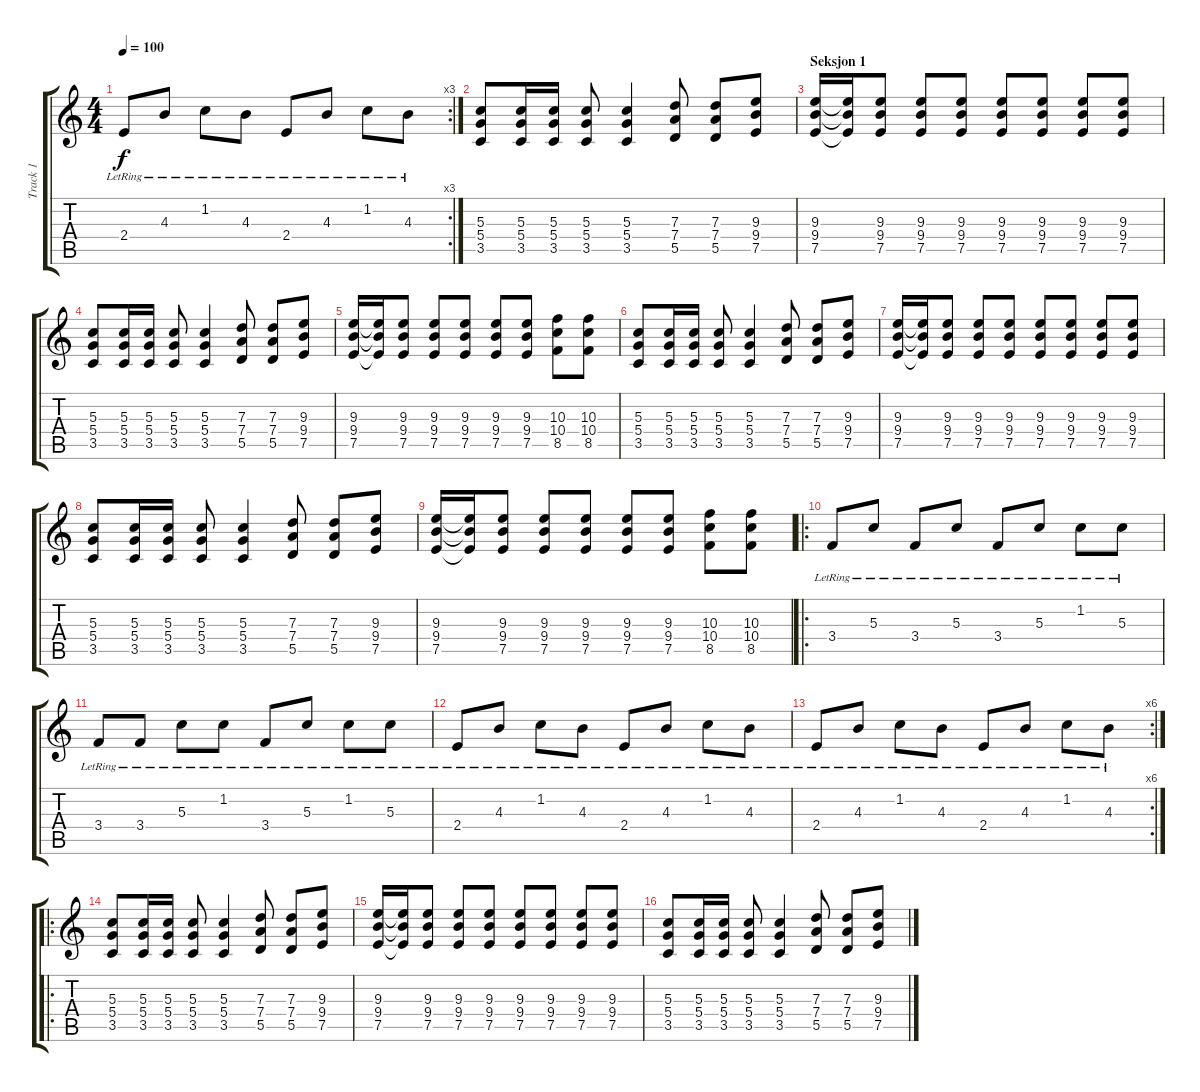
\track ("Track 1" "Track 1") {instrument distortionguitar}
\staff {score tabs}
\tuning (E4 B3 G3 D3 A2 E2) {hide}
\rc 3
\ts (4 4)
\tempo 100
\clef g2
\ks c
2.4{lr}.8{dy f} 4.3{lr}.8 1.2{lr}.8 4.3{lr}.8 2.4{lr}.8 4.3{lr}.8 1.2{lr}.8 4.3{lr}.8 |
(5.3 5.4 3.5).8 (5.3 5.4 3.5).16 (5.3 5.4 3.5).16 (5.3 5.4 3.5).8 (5.3 5.4 3.5).4 (7.3 7.4 5.5).8 (7.3 7.4 5.5).8 (9.3 9.4 7.5).8 |
\section ("" "Seksjon 1")
(9.3 9.4 7.5).16 (9.3{t} 9.4{t} 7.5{t}).16 (9.3 9.4 7.5).8 (9.3 9.4 7.5).8 (9.3 9.4 7.5).8 (9.3 9.4 7.5).8 (9.3 9.4 7.5).8 (9.3 9.4 7.5).8 (9.3 9.4 7.5).8 |
(5.3 5.4 3.5).8 (5.3 5.4 3.5).16 (5.3 5.4 3.5).16 (5.3 5.4 3.5).8 (5.3 5.4 3.5).4 (7.3 7.4 5.5).8 (7.3 7.4 5.5).8 (9.3 9.4 7.5).8 |
(9.3 9.4 7.5).16 (9.3{t} 9.4{t} 7.5{t}).16 (9.3 9.4 7.5).8 (9.3 9.4 7.5).8 (9.3 9.4 7.5).8 (9.3 9.4 7.5).8 (9.3 9.4 7.5).8 (10.3 10.4 8.5).8 (10.3 10.4 8.5).8 |
(5.3 5.4 3.5).8 (5.3 5.4 3.5).16 (5.3 5.4 3.5).16 (5.3 5.4 3.5).8 (5.3 5.4 3.5).4 (7.3 7.4 5.5).8 (7.3 7.4 5.5).8 (9.3 9.4 7.5).8 |
(9.3 9.4 7.5).16 (9.3{t} 9.4{t} 7.5{t}).16 (9.3 9.4 7.5).8 (9.3 9.4 7.5).8 (9.3 9.4 7.5).8 (9.3 9.4 7.5).8 (9.3 9.4 7.5).8 (9.3 9.4 7.5).8 (9.3 9.4 7.5).8 |
(5.3 5.4 3.5).8 (5.3 5.4 3.5).16 (5.3 5.4 3.5).16 (5.3 5.4 3.5).8 (5.3 5.4 3.5).4 (7.3 7.4 5.5).8 (7.3 7.4 5.5).8 (9.3 9.4 7.5).8 |
(9.3 9.4 7.5).16 (9.3{t} 9.4{t} 7.5{t}).16 (9.3 9.4 7.5).8 (9.3 9.4 7.5).8 (9.3 9.4 7.5).8 (9.3 9.4 7.5).8 (9.3 9.4 7.5).8 (10.3 10.4 8.5).8 (10.3 10.4 8.5).8 |
\ro
3.4{lr}.8 5.3{lr}.8 3.4{lr}.8 5.3{lr}.8 3.4{lr}.8 5.3{lr}.8 1.2{lr}.8 5.3{lr}.8 |
3.4{lr}.8 3.4{lr}.8 5.3{lr}.8 1.2{lr}.8 3.4{lr}.8 5.3{lr}.8 1.2{lr}.8 5.3{lr}.8 |
2.4{lr}.8 4.3{lr}.8 1.2{lr}.8 4.3{lr}.8 2.4{lr}.8 4.3{lr}.8 1.2{lr}.8 4.3{lr}.8 |
\rc 6
2.4{lr}.8 4.3{lr}.8 1.2{lr}.8 4.3{lr}.8 2.4{lr}.8 4.3{lr}.8 1.2{lr}.8 4.3{lr}.8 |
\ro
(5.3 5.4 3.5).8 (5.3 5.4 3.5).16 (5.3 5.4 3.5).16 (5.3 5.4 3.5).8 (5.3 5.4 3.5).4 (7.3 7.4 5.5).8 (7.3 7.4 5.5).8 (9.3 9.4 7.5).8 |
(9.3 9.4 7.5).16 (9.3{t} 9.4{t} 7.5{t}).16 (9.3 9.4 7.5).8 (9.3 9.4 7.5).8 (9.3 9.4 7.5).8 (9.3 9.4 7.5).8 (9.3 9.4 7.5).8 (9.3 9.4 7.5).8 (9.3 9.4 7.5).8 |
(5.3 5.4 3.5).8 (5.3 5.4 3.5).16 (5.3 5.4 3.5).16 (5.3 5.4 3.5).8 (5.3 5.4 3.5).4 (7.3 7.4 5.5).8 (7.3 7.4 5.5).8 (9.3 9.4 7.5).8
